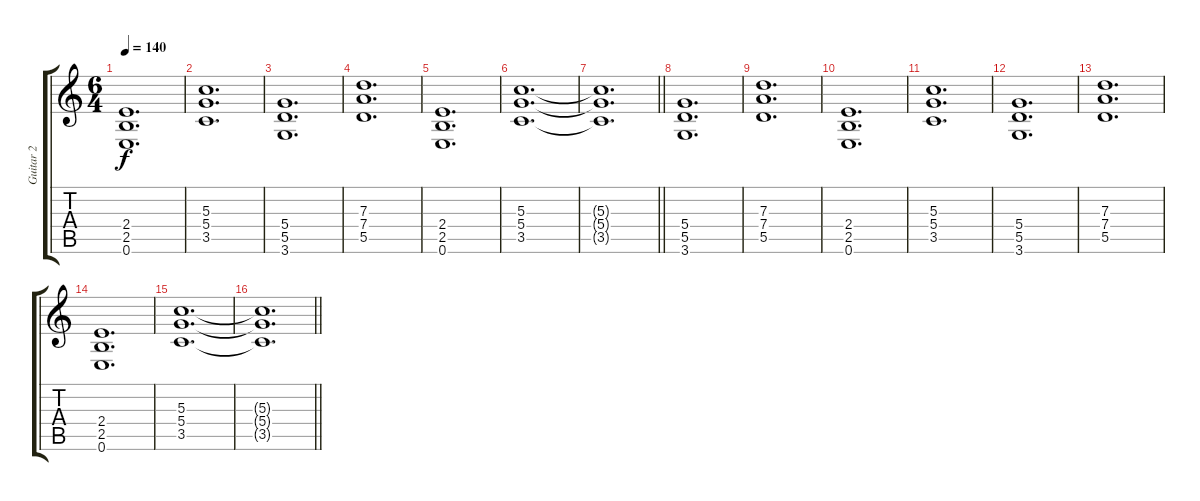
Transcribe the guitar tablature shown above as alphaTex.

\track ("Guitar 2" "Guitar 2") {instrument electricguitarjazz}
\staff {score tabs}
\tuning (E4 B3 G3 D3 A2 E2) {hide}
\ts (6 4)
\tempo 140
\clef g2
\ks c
(2.4 2.5 0.6).1{d dy f} |
(5.3 5.4 3.5).1{d} |
(5.4 5.5 3.6).1{d} |
(7.3 7.4 5.5).1{d} |
(2.4 2.5 0.6).1{d} |
(5.3 5.4 3.5).1{d} |
\barLineRight lightlight
(5.3{t} 5.4{t} 3.5{t}).1{d} |
(5.4 5.5 3.6).1{d} |
(7.3 7.4 5.5).1{d} |
(2.4 2.5 0.6).1{d} |
(5.3 5.4 3.5).1{d} |
(5.4 5.5 3.6).1{d} |
(7.3 7.4 5.5).1{d} |
(2.4 2.5 0.6).1{d} |
(5.3 5.4 3.5).1{d} |
\barLineRight lightlight
(5.3{t} 5.4{t} 3.5{t}).1{d}
